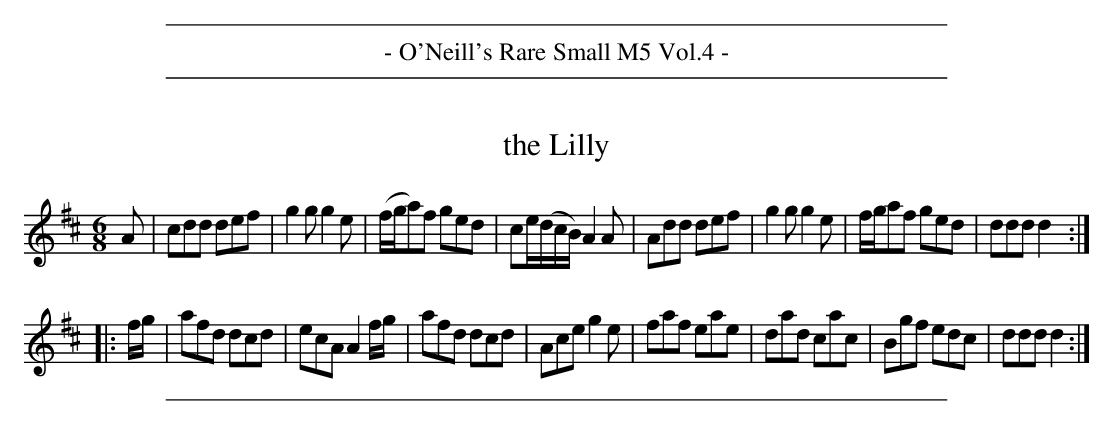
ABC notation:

X:1
T: the Lilly
M: 6/8
L: 1/8
K: D
A |\
cdd def | g2g g2e | (f/g/a)f ged | ce/(d/c/B/) A2A |\
Add def | g2g g2e | f/g/af ged | ddd d2 :|
|: f/g/ |\
afd dcd | ecA A2 f/g/ | afd dcd | Ace g2e |\
faf eae | dad cac | Bgf edc | ddd d2 :|
